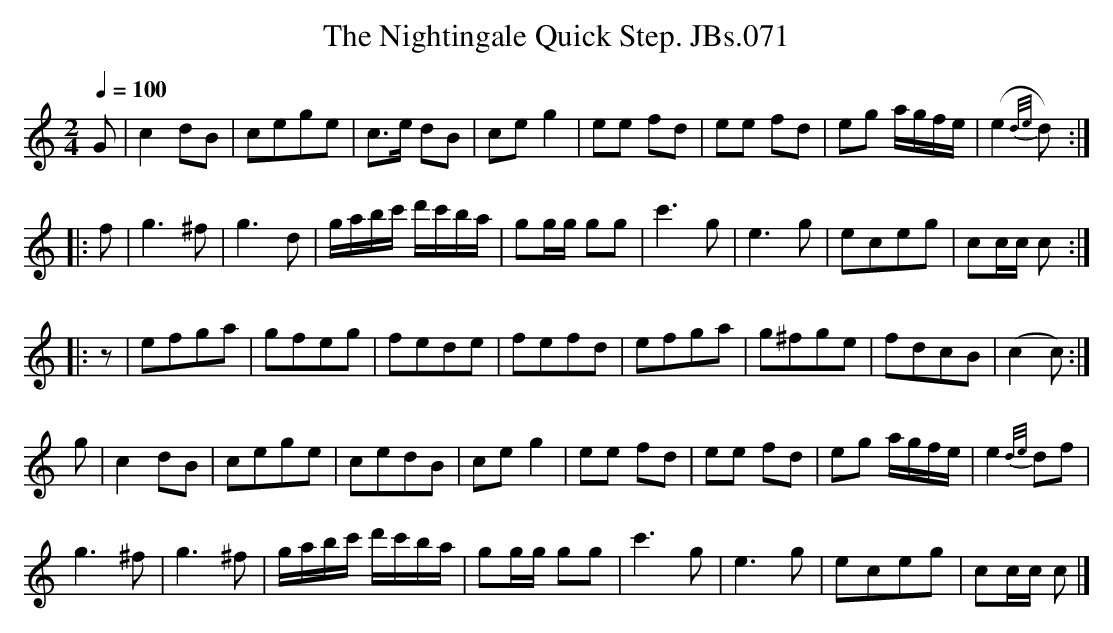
X:1
T:Nightingale Quick Step. JBs.071, The
M:2/4
L:1/8
Q:1/4=100
K:C
G|c2dB|cege|c>e dB|ce g2|ee fd|ee fd|eg a/g/f/e/|(e2{d/e/}d):|
|:f|g3^f|g3d|g/a/b/c'/ d'/c'/b/a/|gg/g/ gg|c'3g|e3 g|eceg|cc/c/ c:|
|:z|efga|gfeg|fede|fefd|efga|g^fge|fdcB|(c2c):|
g|c2dB|cege|cedB|ceg2|ee fd|ee fd|eg a/g/f/e/|e2{d/e/}df|
g3^f|g3^f|g/a/b/c'/ d'/c'/b/a/|gg/g/ gg|c'3g|e3g|eceg|cc/c/ c|]
